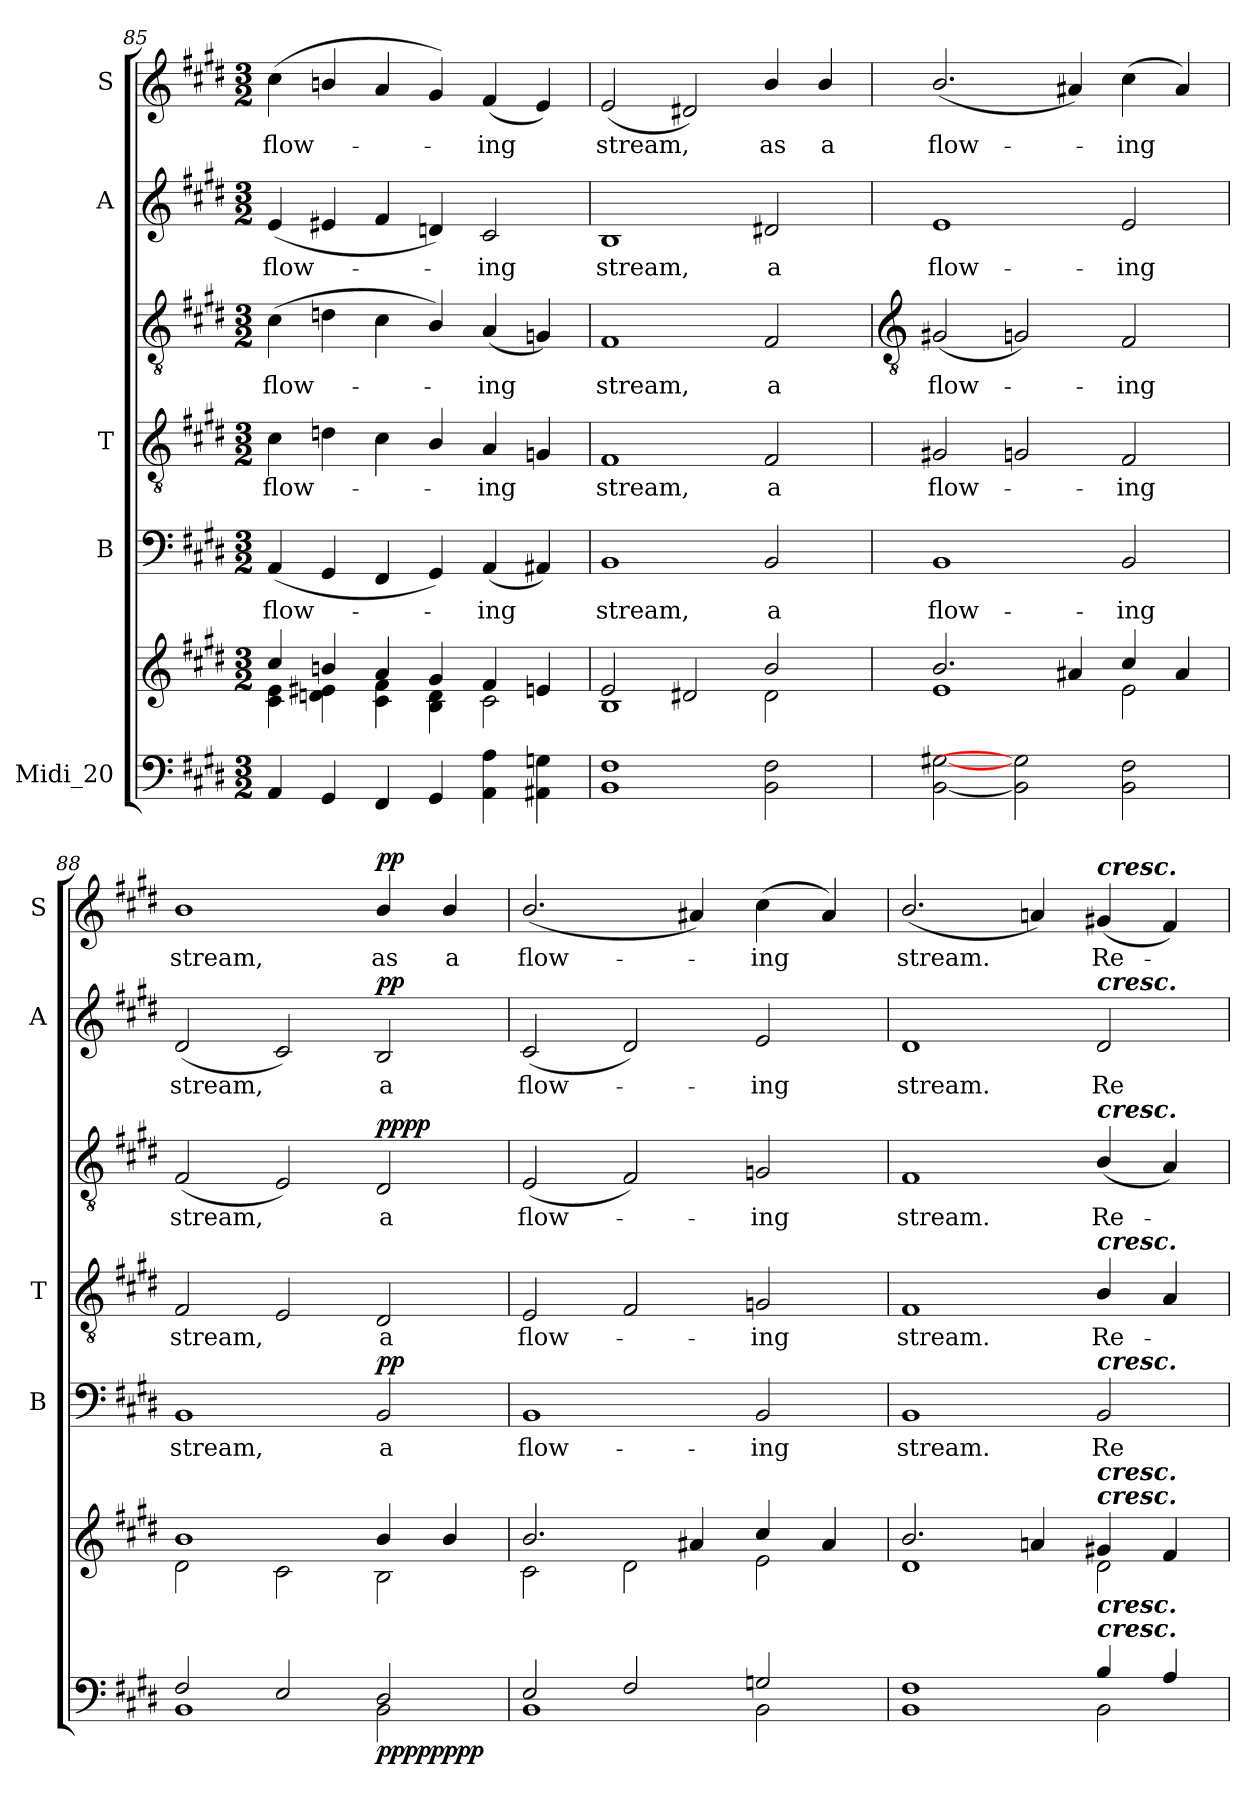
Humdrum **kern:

**kern	**kern	**dynam	**kern	**text	**dynam	**kern	**text	**kern	**text	**dynam	**kern	**text	**dynam	**kern	**text	**dynam
*part5	*part5	*part5	*part4	*part4	*part4	*part3	*part3	*part3	*part3	*part3	*part2	*part2	*part2	*part1	*part1	*part1
*staff7	*staff6	*staff6/7	*staff5	*staff5	*staff5	*staff4	*staff4	*staff3	*staff3	*staff3/4	*staff2	*staff2	*staff2	*staff1	*staff1	*staff1
*I"Midi_20	*	*	*I"B	*	*	*I"T	*	*	*	*	*I"A	*	*	*I"S	*	*
*	*	*	*I'B	*	*	*I'T	*	*	*	*	*I'A	*	*	*I'S	*	*
*clefF4	*clefG2	*	*clefF4	*	*	*clefGv2	*	*clefGv2	*	*	*clefG2	*	*	*clefG2	*	*
*k[f#c#g#d#]	*k[f#c#g#d#]	*	*k[f#c#g#d#]	*	*	*k[f#c#g#d#]	*	*k[f#c#g#d#]	*	*	*k[f#c#g#d#]	*	*	*k[f#c#g#d#]	*	*
*E:	*E:	*	*E:	*	*	*E:	*	*E:	*	*	*E:	*	*	*E:	*	*
*M3/2	*M3/2	*	*M3/2	*	*	*M3/2	*	*M3/2	*	*	*M3/2	*	*	*M3/2	*	*
=85	=85	=85	=85	=85	=85	=85	=85	=85	=85	=85	=85	=85	=85	=85	=85	=85
*	*^	*	*	*	*	*	*	*	*	*	*	*	*	*	*	*
!	!	!	!	!	!LO:LY:b	!	!	!LO:LY:b	!	!LO:LY:b	!	!	!LO:LY:b	!	!	!LO:LY:b	!
4AA	4cc#/	4c#\ 4e\	.	(<4AA	flow-	.	4c#	flow-	(>4c#	flow-	.	(<4e	flow-	.	(<4cc#	flow-	.
4GG#	4bn/	4dn\ 4e#X\	.	4GG#	.	.	4dn	.	4dn	.	.	4e#X	.	.	4bn/	.	.
4FF#	4a/	4c#\ 4f#\	.	4FF#	.	.	4c#	.	4c#	.	.	4f#	.	.	4a	.	.
4GG#	4g#/	4B\ 4d\	.	4GG#)	.	.	4B/	.	4B/)	.	.	4dn)	.	.	4g#)	.	.
!	!	!	!	!	!LO:LY:b	!	!	!LO:LY:b	!	!LO:LY:b	!	!	!LO:LY:b	!	!	!LO:LY:b	!
4AA 4A	4f#/	2c#\	.	(<4AA	ing	.	4A	ing	(<4A	ing	.	2c#	ing	.	(<4f#	-ing	.
4AA#X 4Gn	4e/	.	.	4AA#X)	.	.	4Gn	.	4Gn)	.	.	.	.	.	4e)	.	.
=86	=86	=86	=86	=86	=86	=86	=86	=86	=86	=86	=86	=86	=86	=86	=86	=86	=86
!	!	!	!	!	!LO:LY:b	!	!	!LO:LY:b	!	!LO:LY:b	!	!	!LO:LY:b	!	!	!LO:LY:b	!
1BB 1F#	2e/	1B\	.	1BB	stream,	.	1F#	stream,	1F#	stream,	.	1B	stream,	.	(<2e	stream,	.
.	2d#X/	.	.	.	.	.	.	.	.	.	.	.	.	.	2d#X)	.	.
!	!	!	!	!	!LO:LY:b	!	!	!LO:LY:b	!	!LO:LY:b	!	!	!LO:LY:b	!	!	!LO:LY:b	!
2BB 2F#	2b/	2d#\	.	2BB	a	.	2F#	a	2F#	a	.	2d#X	a	.	4b/	as	.
!	!	!	!	!	!	!	!	!	!	!	!	!	!	!	!	!LO:LY:b	!
.	.	.	.	.	.	.	.	.	.	.	.	.	.	.	4b/	a	.
!!LO:LB:g=z
=87	=87	=87	=87	=87	=87	=87	=87	=87	=87	=87	=87	=87	=87	=87	=87	=87	=87
*	*	*	*	*	*	*	*	*	*clefGv2	*	*	*	*	*	*	*	*
!LO:N:vis=1	!	!	!	!	!LO:LY:b	!	!	!LO:LY:b	!	!LO:LY:b	!	!	!LO:LY:b	!	!	!LO:LY:b	!
*^	*	*	*	*	*	*	*	*	*	*	*	*	*	*	*	*	*
1.ryy	[2BB\ [2G#X\	2.b/	1e\	.	1BB	flow-	.	2G#X	flow-	(<2G#X	flow-	.	1e	flow-	.	(<2.b/	flow-	.
.	2BB\] 2G\]	.	.	.	.	.	.	2Gn	.	2Gn)	.	.	.	.	.	.	.	.
.	.	4a#X/	.	.	.	.	.	.	.	.	.	.	.	.	.	4a#X)	.	.
!	!	!	!	!	!	!LO:LY:b	!	!	!LO:LY:b	!	!LO:LY:b	!	!	!LO:LY:b	!	!	!LO:LY:b	!
.	2BB\ 2F#\	4cc#/	2e\	.	2BB	-ing	.	2F#	ing	2F#	ing	.	2e	-ing	.	(<4cc#	ing	.
.	.	4a#/	.	.	.	.	.	.	.	.	.	.	.	.	.	4a#)	.	.
=88	=88	=88	=88	=88	=88	=88	=88	=88	=88	=88	=88	=88	=88	=88	=88	=88	=88	=88
!	!	!	!	!	!	!LO:LY:b	!	!	!LO:LY:b	!	!LO:LY:b	!	!	!LO:LY:b	!	!	!LO:LY:b	!
2F#/	1BB\	1b/	2d#\	.	1BB	stream,	.	2F#	stream,	(<2F#	stream,	.	(<2d#	stream,	.	1b	stream,	.
2E/	.	.	2c#\	.	.	.	.	2E	.	2E)	.	.	2c#)	.	.	.	.	.
!	!	!	!	!LO:DY:b=2	!	!LO:LY:b	!	!	!LO:LY:b	!	!LO:LY:b	!	!	!LO:LY:b	!	!	!LO:LY:b	!
!	!	!	!	!LO:DY:n=1:b=2	!	!	!	!	!	!	!	!	!	!	!	!	!	!
!	!	!	!	!LO:DY:n=2:b	!	!	!	!	!	!	!	!	!	!	!	!	!	!
!	!	!	!	!LO:DY:n=3:b	!	!	!LO:DY:b	!	!	!	!	!LO:DY:b=2	!	!	!	!	!	!
!	!	!	!	!	!	!	!	!	!	!	!	!LO:DY:n=1:b	!	!	!LO:DY:b	!	!	!LO:DY:b
2D#/	2BB\	4b/	2B\	pp pp pp pp	2BB	a	pp	2D#	a	2D#	a	pp pp	2B	a	pp	4b/	as	pp
!	!	!	!	!	!	!	!	!	!	!	!	!	!	!	!	!	!LO:LY:b	!
.	.	4b/	.	.	.	.	.	.	.	.	.	.	.	.	.	4b/	a	.
=89	=89	=89	=89	=89	=89	=89	=89	=89	=89	=89	=89	=89	=89	=89	=89	=89	=89	=89
!	!	!	!	!	!	!LO:LY:b	!	!	!LO:LY:b	!	!LO:LY:b	!	!	!LO:LY:b	!	!	!LO:LY:b	!
2E/	1BB\	2.b/	2c#\	.	1BB	flow-	.	2E	flow-	(<2E	flow-	.	(<2c#	flow-	.	(<2.b/	flow-	.
2F#/	.	.	2d#\	.	.	.	.	2F#	.	2F#)	.	.	2d#)	.	.	.	.	.
.	.	4a#X/	.	.	.	.	.	.	.	.	.	.	.	.	.	4a#X)	.	.
!	!	!	!	!	!	!LO:LY:b	!	!	!LO:LY:b	!	!LO:LY:b	!	!	!LO:LY:b	!	!	!LO:LY:b	!
2Gn/	2BB\	4cc#/	2e\	.	2BB	-ing	.	2Gn	ing	2Gn	ing	.	2e	ing	.	(<4cc#	ing	.
.	.	4a#/	.	.	.	.	.	.	.	.	.	.	.	.	.	4a#)	.	.
=90	=90	=90	=90	=90	=90	=90	=90	=90	=90	=90	=90	=90	=90	=90	=90	=90	=90	=90
!	!	!	!	!	!	!LO:LY:b	!	!	!LO:LY:b	!	!LO:LY:b	!	!	!LO:LY:b	!	!	!LO:LY:b	!
1ryy	1BB\ 1F#\	2.b/	1d#\	.	1BB	stream.	.	1F#	stream.	1F#	stream.	.	1d#	stream.	.	(<2.b/	stream.	.
.	.	4an/	.	.	.	.	.	.	.	.	.	.	.	.	.	4an)	.	.
!	!	!	!	!	!	!	!	!	!	!	!	!	!	!	!	!LO:TX:a:Bi:t=cresc.	!	!
!	!	!	!	!	!	!	!	!	!	!	!	!	!LO:TX:a:Bi:t=cresc.	!	!	!	!	!
!	!	!	!	!	!	!	!	!	!	!LO:TX:a:Bi:t=cresc.	!	!	!	!	!	!	!	!
!	!	!	!	!	!	!	!	!LO:TX:a:Bi:t=cresc.	!	!	!	!	!	!	!	!	!	!
!	!	!	!	!	!LO:TX:a:Bi:t=cresc.	!	!	!	!	!	!	!	!	!	!	!	!	!
!	!	!LO:TX:a:Bi:t=cresc.	!	!	!	!	!	!	!	!	!	!	!	!	!	!	!	!
!	!	!LO:TX:a:Bi:t=cresc.	!	!	!	!	!	!	!	!	!	!	!	!	!	!	!	!
!LO:TX:a:Bi:t=cresc.	!	!	!	!	!	!	!	!	!	!	!	!	!	!	!	!	!	!
!LO:TX:a:Bi:t=cresc.	!	!	!	!	!	!	!	!	!	!	!	!	!	!	!	!	!	!
!	!	!	!	!	!	!LO:LY:b	!	!	!LO:LY:b	!	!LO:LY:b	!	!	!LO:LY:b	!	!	!LO:LY:b	!
4B/	2BB\	4g#X/	2d#\	.	2BB	Re-	.	4B/	Re-	(<4B/	Re-	.	2d#	Re-	.	(<4g#X	Re-	.
4A/	.	4f#/	.	.	.	.	.	4A	.	4A)	.	.	.	.	.	4f#)	.	.
*v	*v	*	*	*	*	*	*	*	*	*	*	*	*	*	*	*	*	*
*	*v	*v	*	*	*	*	*	*	*	*	*	*	*	*	*	*	*
=	=	=	=	=	=	=	=	=	=	=	=	=	=	=	=	=
*-	*-	*-	*-	*-	*-	*-	*-	*-	*-	*-	*-	*-	*-	*-	*-	*-
